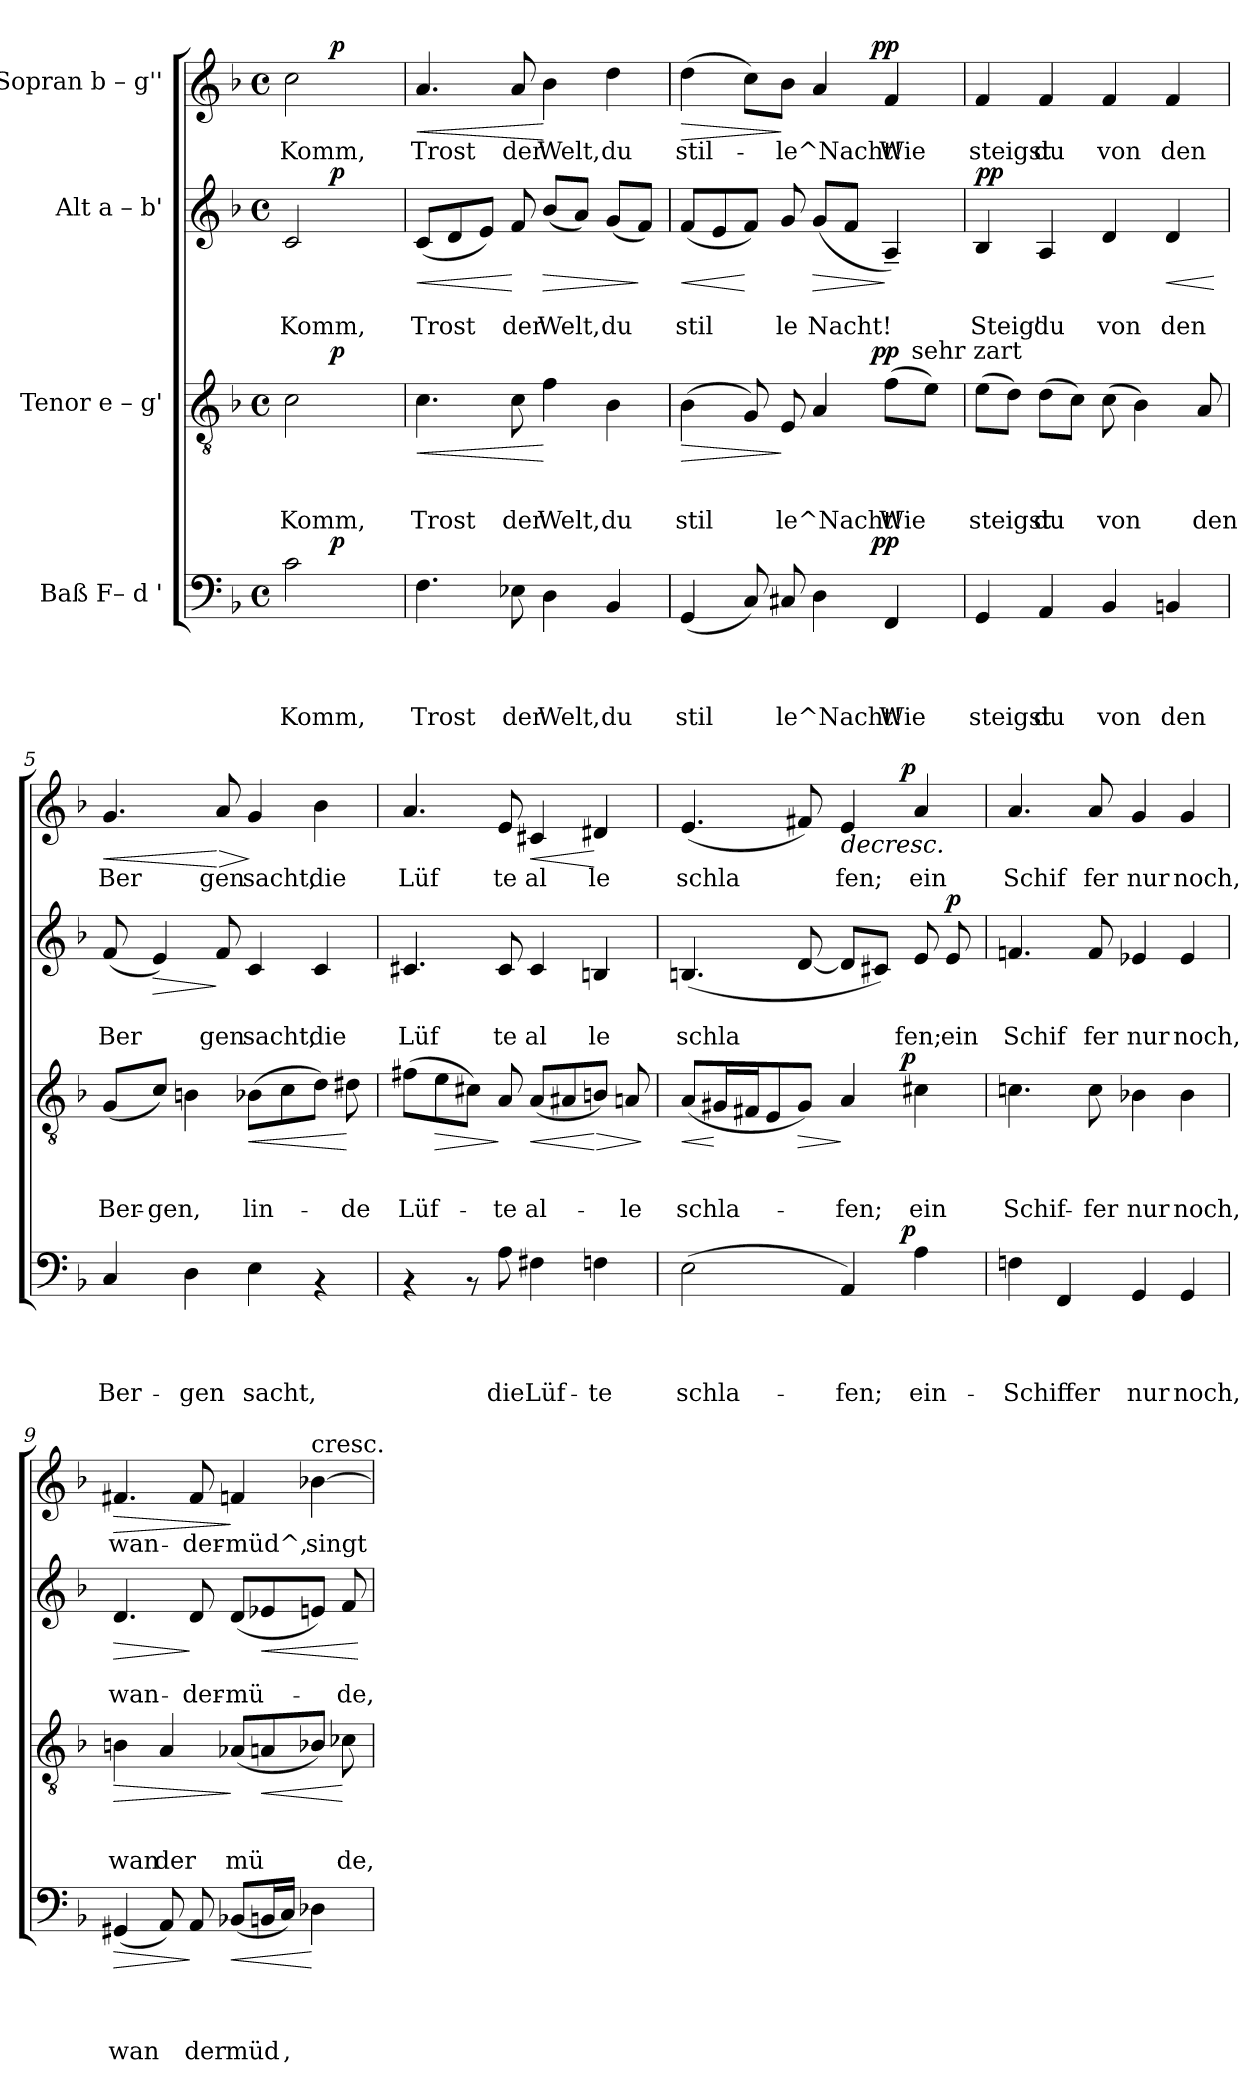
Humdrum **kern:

**kern	**text	**text	**text	**text	**dynam	**kern	**text	**text	**text	**dynam	**kern	**text	**text	**dynam	**kern	**text	**dynam
*part4	*part4	*part4	*part4	*part4	*part4	*part3	*part3	*part3	*part3	*part3	*part2	*part2	*part2	*part2	*part1	*part1	*part1
*staff4	*staff4	*staff4	*staff4	*staff4	*staff4	*staff3	*staff3	*staff3	*staff3	*staff3	*staff2	*staff2	*staff2	*staff2	*staff1	*staff1	*staff1
*I"Baß F– d '	*	*	*	*	*	*I"Tenor e – g'	*	*	*	*	*I"Alt a – b'	*	*	*	*I"Sopran b – g''	*	*
*clefF4	*	*	*	*	*	*clefGv2	*	*	*	*	*clefG2	*	*	*	*clefG2	*	*
*k[b-]	*	*	*	*	*	*k[b-]	*	*	*	*	*k[b-]	*	*	*	*k[b-]	*	*
*F:	*	*	*	*	*	*F:	*	*	*	*	*F:	*	*	*	*F:	*	*
*M4/4	*	*	*	*	*	*M4/4	*	*	*	*	*M4/4	*	*	*	*M4/4	*	*
*met(c)	*	*	*	*	*	*met(c)	*	*	*	*	*met(c)	*	*	*	*met(c)	*	*
=1	=1	=1	=1	=1	=1	=1	=1	=1	=1	=1	=1	=1	=1	=1	=1	=1	=1
!	!	!	!	!	!	!	!	!	!	!	!	!	!	!	!LO:TX:a:t=Langsam, innig	!	!
!	!	!	!	!LO:LY:b	!	!	!	!	!LO:LY:b	!	!	!	!LO:LY:b	!	!	!LO:LY:b	!
*^	*	*	*	*	*	*^	*	*	*	*	*^	*	*	*	*^	*	*
2c\	8ryy	.	.	.	Komm,	.	2c\	8ryy	.	.	Komm,	.	2c/	8ryy	.	Komm,	.	2cc\	8ryy	Komm,	.
.	32ryy	.	.	.	.	.	.	32ryy	.	.	.	.	.	32ryy	.	.	.	.	32ryy	.	.
!	!	!	!	!	!	!LO:DY:a	!	!	!	!	!	!LO:DY:a	!	!	!	!	!LO:DY:a	!	!	!	!LO:DY:a
.	4ryy	.	.	.	.	p	.	4ryy	.	.	.	p	.	4ryy	.	.	p	.	4ryy	.	p
.	16.ryy	.	.	.	.	.	.	16.ryy	.	.	.	.	.	16.ryy	.	.	.	.	16.ryy	.	.
=2	=2	=2	=2	=2	=2	=2	=2	=2	=2	=2	=2	=2	=2	=2	=2	=2	=2	=2	=2	=2	=2
!	!	!	!	!	!LO:LY:b	!	!	!	!	!	!LO:LY:b	!LO:HP:b	!	!	!	!LO:LY:b	!LO:HP:b	!	!	!LO:LY:b	!LO:HP:b
*v	*v	*	*	*	*	*	*	*	*	*	*	*	*v	*v	*	*	*	*v	*v	*	*
*	*	*	*	*	*	*v	*v	*	*	*	*	*	*	*	*	*	*	*
4.F\	.	.	.	Trost	.	4.c\	.	.	Trost	<	(<8c/L	.	Trost	<	4.a/	Trost	<
.	.	.	.	.	.	.	.	.	.	.	8d/	.	.	.	.	.	.
.	.	.	.	.	.	.	.	.	.	.	8e/J)	.	.	.	.	.	.
!	!	!	!	!LO:LY:b	!	!	!	!	!LO:LY:b	!	!	!	!LO:LY:b	!	!	!LO:LY:b	!
8E-X\	.	.	.	der	.	8c\	.	.	der	.	8f/	.	der	[	8a/	der	.
!	!	!	!	!LO:LY:b	!	!	!	!	!LO:LY:b	!	!	!	!LO:LY:b	!LO:HP:b	!	!LO:LY:b	!
4D\	.	.	.	Welt,	.	4f\	.	.	Welt,	[	(<8b-/L	.	Welt,	>	4b-\	Welt,	[
.	.	.	.	.	.	.	.	.	.	.	8a/J)	.	.	.	.	.	.
!	!	!	!	!LO:LY:b	!	!	!	!	!LO:LY:b	!	!	!	!LO:LY:b	!	!	!LO:LY:b	!
4BB-/	.	.	.	du	.	4B-\	.	.	du	.	(<8g/L	.	du	.	4dd\	du	.
.	.	.	.	.	.	.	.	.	.	.	8f/J)	.	.	]	.	.	.
=3	=3	=3	=3	=3	=3	=3	=3	=3	=3	=3	=3	=3	=3	=3	=3	=3	=3
!	!	!	!	!LO:LY:b	!	!	!	!	!LO:LY:b	!LO:HP:b	!	!	!LO:LY:b	!LO:HP:b	!	!LO:LY:b	!LO:HP:b
*^	*	*	*	*	*	*^	*	*	*	*	*	*	*	*	*^	*	*
*	*	*	*	*	*	*	*	*^	*	*	*	*	*	*	*	*	*	*	*	*
(<4GG/	2ryy	.	.	.	stil	.	(>4B-\	2ryy	2ryy	.	.	stil	>	(<8f/L	.	stil	<	(>4dd\	2ryy	stil-	>
.	.	.	.	.	.	.	.	.	.	.	.	.	.	8e/	.	.	.	.	.	.	.
8C/)	.	.	.	.	.	.	8G/)	.	.	.	.	.	.	8f/J)	.	.	[	8cc\L)	.	.	.
!	!	!	!	!	!LO:LY:b	!	!	!	!	!	!	!LO:LY:b	!	!	!	!LO:LY:b	!	!	!	!LO:LY:b	!
8C#X/	.	.	.	.	le^Nacht!	.	8E/	.	.	.	.	le^Nacht!	]	8g/	.	le	.	8b-\J	.	-le^Nacht!	]
!	!	!	!	!	!	!	!	!	!	!	!	!	!	!	!	!LO:LY:b	!LO:HP:b	!	!	!	!
4D\	8..ryy	.	.	.	.	.	4A/	8..ryy	4ryy	.	.	.	.	(<8g/L	.	Nacht!	>	4a/	8..ryy	.	.
.	.	.	.	.	.	.	.	.	.	.	.	.	.	8f/J	.	.	.	.	.	.	.
!	!	!	!	!	!	!LO:DY:a	!	!	!	!	!	!	!LO:DY:a	!	!	!	!	!	!	!	!LO:DY:a
.	4ryy	.	.	.	.	pp	.	4ryy	.	.	.	.	pp	.	.	.	.	.	4ryy	.	pp
!	!	!	!	!	!LO:LY:b	!	!	!	!	!	!	!LO:LY:b	!	!	!	!	!	!	!	!LO:LY:b	!
4FF/	.	.	.	.	Wie	.	(>8f\L	.	16.ryy	.	.	Wie	.	4A~</)	.	.	]	4f/	.	Wie	.
!	!	!	!	!	!	!	!	!	!LO:TX:a:t=sehr zart	!	!	!	!	!	!	!	!	!	!	!	!
.	.	.	.	.	.	.	.	.	8ryy	.	.	.	.	.	.	.	.	.	.	.	.
.	.	.	.	.	.	.	8e\J)	.	.	.	.	.	.	.	.	.	.	.	.	.	.
.	32ryy	.	.	.	.	.	.	32ryy	32ryy	.	.	.	.	.	.	.	.	.	32ryy	.	.
=4	=4	=4	=4	=4	=4	=4	=4	=4	=4	=4	=4	=4	=4	=4	=4	=4	=4	=4	=4	=4	=4
!	!	!	!	!	!LO:LY:b	!	!	!	!	!	!	!LO:LY:b	!	!	!	!LO:LY:b	!LO:DY:a	!	!	!LO:LY:b	!
*v	*v	*	*	*	*	*	*	*	*	*	*	*	*	*	*	*	*	*v	*v	*	*
*	*	*	*	*	*	*v	*v	*v	*	*	*	*	*	*	*	*	*	*	*
4GG/	.	.	.	steigst	.	(>8e\L	.	.	steigst	.	4B-/	.	Steig'	pp	4f/	steigst	.
.	.	.	.	.	.	8d\J)	.	.	.	.	.	.	.	.	.	.	.
!	!	!	!	!LO:LY:b	!	!	!	!	!LO:LY:b	!	!	!	!LO:LY:b	!	!	!LO:LY:b	!
4AA/	.	.	.	du	.	(>8d\L	.	.	du	.	4A/	.	du	.	4f/	du	.
.	.	.	.	.	.	8c\J)	.	.	.	.	.	.	.	.	.	.	.
!	!	!	!	!LO:LY:b	!	!	!	!	!LO:LY:b	!	!	!	!LO:LY:b	!	!	!LO:LY:b	!
4BB-/	.	.	.	von	.	(>8c\	.	.	von	.	4d/	.	von	.	4f/	von	.
.	.	.	.	.	.	4B-\)	.	.	.	.	.	.	.	.	.	.	.
!	!	!	!	!LO:LY:b	!	!	!	!	!	!	!	!	!LO:LY:b	!LO:HP:b	!	!LO:LY:b	!
4BBn/	.	.	.	den	.	.	.	.	.	.	4d/	.	den	<	4f/	den	.
!	!	!	!	!	!	!	!	!	!LO:LY:b	!	!	!	!	!	!	!	!
.	.	.	.	.	.	8A/	.	.	den	.	.	.	.	.	.	.	.
.	.	.	.	.	.	.	.	.	.	.	.	.	.	[	.	.	.
!!LO:LB:g=z
=5	=5	=5	=5	=5	=5	=5	=5	=5	=5	=5	=5	=5	=5	=5	=5	=5	=5
!	!	!	!	!LO:LY:b	!	!	!	!	!LO:LY:b	!	!	!	!LO:LY:b	!	!	!LO:LY:b	!LO:HP:b
4C/	.	.	.	Ber-	.	(<8G/L	.	.	Ber-	.	(<8f/	.	Ber	.	4.g/	Ber	<
!	!	!	!	!	!	!	!	!	!LO:LY:b	!	!	!	!	!LO:HP:b	!	!	!
.	.	.	.	.	.	8c/J)	.	.	-gen,	.	4e/)	.	.	>	.	.	.
!	!	!	!	!LO:LY:b	!	!	!	!	!	!	!	!	!	!	!	!	!
4D\	.	.	.	-gen	.	4Bn\	.	.	.	.	.	.	.	.	.	.	.
!	!	!	!	!	!	!	!	!	!	!	!	!	!LO:LY:b	!	!	!LO:LY:b	!LO:HP:n=1:b
.	.	.	.	.	.	.	.	.	.	.	8f/	.	gen	]	8a/	gen	[ >
!	!	!	!	!LO:LY:b	!	!	!	!	!LO:LY:b	!LO:HP:b	!	!	!LO:LY:b	!	!	!LO:LY:b	!
4E\	.	.	.	sacht,	.	(>8B-X\L	.	.	lin-	<	4c/	.	sacht,	.	4g/	sacht,	]
.	.	.	.	.	.	8c\	.	.	.	.	.	.	.	.	.	.	.
!	!	!	!	!	!	!	!	!	!	!	!	!	!LO:LY:b	!	!	!LO:LY:b	!
4rAA	.	.	.	.	.	8d\J)	.	.	.	.	4c/	.	die	.	4b-\	die	.
!	!	!	!	!	!	!	!	!	!LO:LY:b	!	!	!	!	!	!	!	!
.	.	.	.	.	.	8d#X\	.	.	-de	[	.	.	.	.	.	.	.
=6	=6	=6	=6	=6	=6	=6	=6	=6	=6	=6	=6	=6	=6	=6	=6	=6	=6
!	!	!	!	!	!	!	!	!	!LO:LY:b	!	!	!	!LO:LY:b	!	!	!LO:LY:b	!
4rAA	.	.	.	.	.	(>8f#X\L	.	.	Lüf-	.	4.c#X/	.	Lüf	.	4.a/	Lüf	.
!	!	!	!	!	!	!	!	!	!	!LO:HP:b	!	!	!	!	!	!	!
.	.	.	.	.	.	8e\	.	.	.	>	.	.	.	.	.	.	.
8rAA	.	.	.	.	.	8c#X\J)	.	.	.	.	.	.	.	.	.	.	.
!	!	!	!	!LO:LY:b	!	!	!	!	!LO:LY:b	!	!	!	!LO:LY:b	!	!	!LO:LY:b	!
8A\	.	.	.	die	.	8A/	.	.	-te	]	8c#/	.	te	.	8e/	te	.
!	!	!	!	!LO:LY:b	!	!	!	!	!LO:LY:b	!LO:HP:b	!	!	!LO:LY:b	!	!	!LO:LY:b	!LO:HP:b
4F#X\	.	.	.	Lüf-	.	(<8A/L	.	.	al-	<	4c#/	.	al	.	4c#X/	al	<
.	.	.	.	.	.	8A#X/	.	.	.	.	.	.	.	.	.	.	.
!	!	!	!	!LO:LY:b	!	!	!	!	!	!LO:HP:n=1:b	!	!	!LO:LY:b	!	!	!LO:LY:b	!
4Fn\	.	.	.	-te	.	8Bn/J)	.	.	.	[ >	4Bn/	.	le	.	4d#X/	le	[
!	!	!	!	!	!	!	!	!	!LO:LY:b	!	!	!	!	!	!	!	!
.	.	.	.	.	.	8An/	.	.	-le	.	.	.	.	.	.	.	.
.	.	.	.	.	.	.	.	.	.	]	.	.	.	.	.	.	.
=7	=7	=7	=7	=7	=7	=7	=7	=7	=7	=7	=7	=7	=7	=7	=7	=7	=7
!	!	!	!	!LO:LY:b	!	!	!	!	!LO:LY:b	!LO:HP:b	!	!	!LO:LY:b	!	!	!LO:LY:b	!
*^	*	*	*	*	*	*^	*	*	*	*	*	*	*	*	*^	*	*
(>2E\	2ryy	.	.	.	schla-	.	(<8A/L	2ryy	.	.	schla-	<	(4.Bn/	.	schla	.	(<4.e/	2ryy	schla	.
.	.	.	.	.	.	.	16G#X/L	.	.	.	.	[	.	.	.	.	.	.	.	.
.	.	.	.	.	.	.	16F#X/J	.	.	.	.	.	.	.	.	.	.	.	.	.
.	.	.	.	.	.	.	8E/	.	.	.	.	.	.	.	.	.	.	.	.	.
!	!	!	!	!	!	!	!	!	!	!	!	!LO:HP:b	!	!	!	!	!	!	!	!
.	.	.	.	.	.	.	8G#/J)	.	.	.	.	>	[<8d/	.	.	.	8f#X/)	.	.	.
!	!	!	!	!	!LO:LY:b	!	!	!	!	!	!LO:LY:b	!	!	!	!	!	!	!	!LO:LY:b	!LO:HP:b
4AA/)	8..ryy	.	.	.	-fen;	.	4A/	8..ryy	.	.	-fen;	]	8d/L]	.	.	.	4e/	8..ryy	fen;	>
.	.	.	.	.	.	.	.	.	.	.	.	.	8c#X/J)	.	.	.	.	.	.	.
!	!	!	!	!	!	!LO:DY:a	!	!	!	!	!	!LO:DY:a	!	!	!	!	!	!	!	!LO:DY:a
.	4ryy	.	.	.	.	p	.	4ryy	.	.	.	p	.	.	.	.	.	4ryy	.	p
!	!	!	!	!	!LO:LY:b	!	!	!	!	!	!LO:LY:b	!	!	!	!LO:LY:b	!	!	!	!LO:LY:b	!
4A\	.	.	.	.	ein-	.	4c#X\	.	.	.	ein	.	8e/	.	fen;	.	4a/	.	ein	]
!	!	!	!	!	!	!	!	!	!	!	!	!	!	!	!LO:LY:b	!LO:DY:a	!	!	!	!
.	.	.	.	.	.	.	.	.	.	.	.	.	8e/	.	ein	p	.	.	.	.
.	32ryy	.	.	.	.	.	.	32ryy	.	.	.	.	.	.	.	.	.	32ryy	.	.
=8	=8	=8	=8	=8	=8	=8	=8	=8	=8	=8	=8	=8	=8	=8	=8	=8	=8	=8	=8	=8
!	!	!	!	!	!LO:LY:b	!	!	!	!	!	!LO:LY:b	!	!	!	!LO:LY:b	!	!	!	!LO:LY:b	!
*v	*v	*	*	*	*	*	*	*	*	*	*	*	*	*	*	*	*v	*v	*	*
*	*	*	*	*	*	*v	*v	*	*	*	*	*	*	*	*	*	*	*
4Fn\	.	.	.	-Schiffer	.	4.cn\	.	.	Schif-	.	4.fn/	.	Schif	.	4.a/	Schif	.
4FF/	.	.	.	.	.	.	.	.	.	.	.	.	.	.	.	.	.
!	!	!	!	!	!	!	!	!	!LO:LY:b	!	!	!	!LO:LY:b	!	!	!LO:LY:b	!
.	.	.	.	.	.	8c\	.	.	-fer	.	8f/	.	fer	.	8a/	fer	.
!	!	!	!	!LO:LY:b	!	!	!	!	!LO:LY:b	!	!	!	!LO:LY:b	!	!	!LO:LY:b	!
4GG/	.	.	.	nur	.	4B-X\	.	.	nur	.	4e-X/	.	nur	.	4g/	nur	.
!	!	!	!	!LO:LY:b	!	!	!	!	!LO:LY:b	!	!	!	!LO:LY:b	!	!	!LO:LY:b	!
4GG/	.	.	.	noch,	.	4B-\	.	.	noch,	.	4e-/	.	noch,	.	4g/	noch,	.
!!LO:PB:g=z
=9	=9	=9	=9	=9	=9	=9	=9	=9	=9	=9	=9	=9	=9	=9	=9	=9	=9
!	!	!	!	!LO:LY:b	!LO:HP:b	!	!	!	!LO:LY:b	!LO:HP:b	!	!	!LO:LY:b	!LO:HP:b	!	!LO:LY:b	!LO:HP:b
(<4GG#X/	.	.	.	wan	>	4Bn\	.	.	wan	>	4.d/	.	wan-	>	4.f#X/	wan-	>
!	!	!	!	!	!	!	!	!	!LO:LY:b	!	!	!	!	!	!	!	!
8AA/)	.	.	.	.	.	4A/	.	.	der	.	.	.	.	.	.	.	.
!	!	!	!	!LO:LY:b	!	!	!	!	!	!	!	!	!LO:LY:b	!	!	!LO:LY:b	!
8AA/	.	.	.	der	]	.	.	.	.	.	8d/	.	-der-	]	8f#/	-der-	.
!	!	!	!	!LO:LY:b	!LO:HP:b	!	!	!	!LO:LY:b	!	!	!	!LO:LY:b	!	!	!LO:LY:b	!
(>8BB-X/L	.	.	.	müd	<	(<8A-X/L	.	.	mü	]	(<8d/L	.	-mü-	.	4fn/	-müd^,	]
!	!	!	!	!	!	!	!	!	!	!LO:HP:b	!	!	!	!LO:HP:b	!	!	!
16BBn/L	.	.	.	.	.	8An/	.	.	.	<	8e-X/	.	.	<	.	.	.
!	!	!	!	!LO:LY:b	!	!	!	!	!	!	!	!	!	!	!	!	!
16C/JJ)	.	.	.	,	.	.	.	.	.	.	.	.	.	.	.	.	.
!	!	!	!	!	!	!	!	!	!	!	!	!	!	!	!LO:TX:a:t=cresc.	!	!
!	!	!	!	!	!	!	!	!	!	!	!	!	!	!	!	!LO:LY:b	!
4D-X\	.	.	.	.	[	8B-X/J)	.	.	.	.	8en/J)	.	.	.	[>4b-X\	singt	.
!	!	!	!	!	!	!	!	!	!LO:LY:b	!	!	!	!LO:LY:b	!	!	!	!
.	.	.	.	.	.	8c-X\	.	.	de,	[	8f/	.	-de,	.	.	.	.
.	.	.	.	.	.	.	.	.	.	.	.	.	.	[	.	.	.
=	=	=	=	=	=	=	=	=	=	=	=	=	=	=	=	=	=
*-	*-	*-	*-	*-	*-	*-	*-	*-	*-	*-	*-	*-	*-	*-	*-	*-	*-
